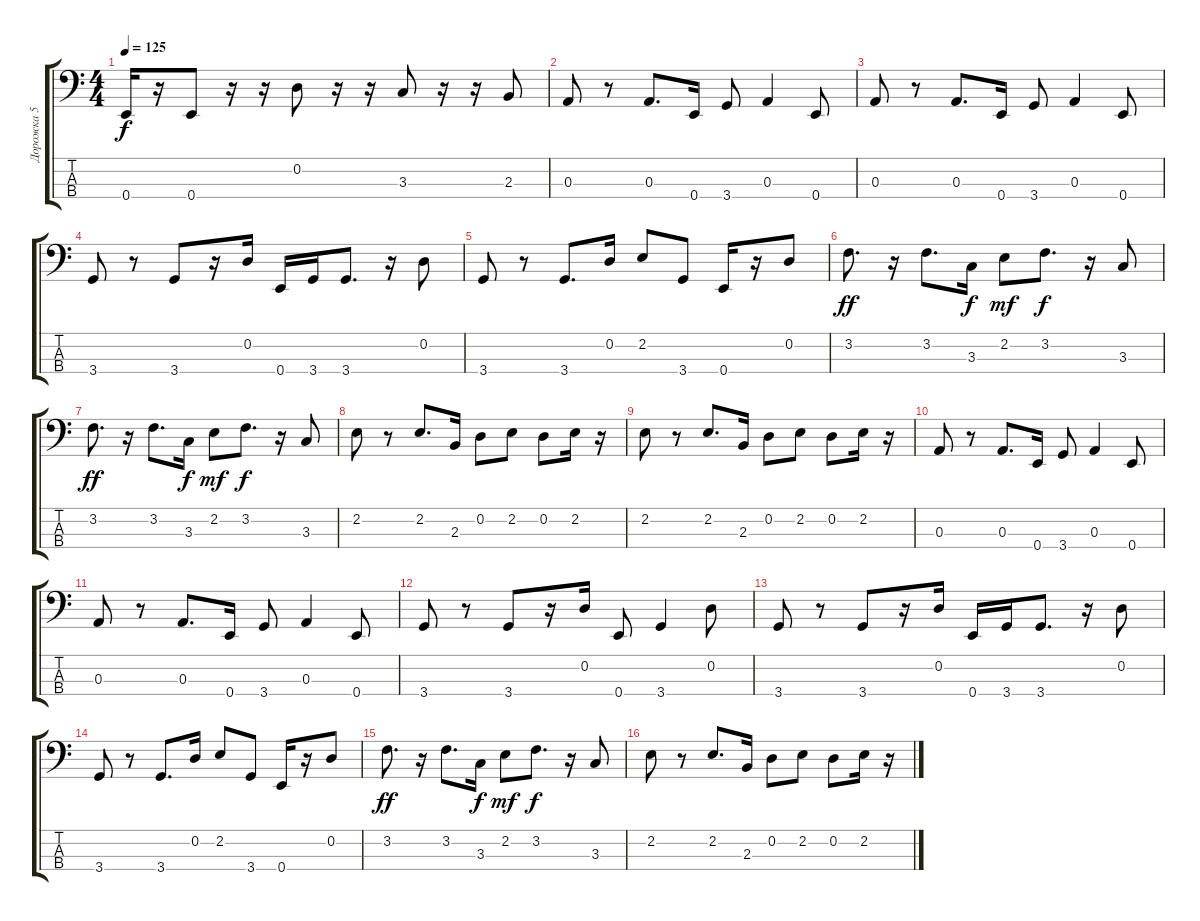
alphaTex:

\track ("Дорожка 5" "Дорожка 5") {instrument electricbassfinger}
\staff {score tabs}
\tuning (G2 D2 A1 E1) {hide}
\ts (4 4)
\tempo 125
\clef f4
\ks c
0.4.16{dy f} r.16 0.4.8 r.16 r.16 0.2.8 r.16 r.16 3.3.8 r.16 r.16 2.3.8 |
0.3.8 r.8 0.3.8{d} 0.4.16 3.4.8 0.3.4 0.4.8 |
0.3.8 r.8 0.3.8{d} 0.4.16 3.4.8 0.3.4 0.4.8 |
3.4.8 r.8 3.4.8 r.16 0.2.16 0.4.16 3.4.16 3.4.8{d} r.16 0.2.8 |
3.4.8 r.8 3.4.8{d} 0.2.16 2.2.8 3.4.8 0.4.16 r.16 0.2.8 |
3.2.8{d dy ff} r.16 3.2.8{d} 3.3.16{dy f} 2.2.8{dy mf} 3.2.8{d dy f} r.16 3.3.8 |
3.2.8{d dy ff} r.16 3.2.8{d} 3.3.16{dy f} 2.2.8{dy mf} 3.2.8{d dy f} r.16 3.3.8 |
2.2.8 r.8 2.2.8{d} 2.3.16 0.2.8 2.2.8 0.2.8 2.2.16 r.16 |
2.2.8 r.8 2.2.8{d} 2.3.16 0.2.8 2.2.8 0.2.8 2.2.16 r.16 |
0.3.8 r.8 0.3.8{d} 0.4.16 3.4.8 0.3.4 0.4.8 |
0.3.8 r.8 0.3.8{d} 0.4.16 3.4.8 0.3.4 0.4.8 |
3.4.8 r.8 3.4.8 r.16 0.2.16 0.4.8 3.4.4 0.2.8 |
3.4.8 r.8 3.4.8 r.16 0.2.16 0.4.16 3.4.16 3.4.8{d} r.16 0.2.8 |
3.4.8 r.8 3.4.8{d} 0.2.16 2.2.8 3.4.8 0.4.16 r.16 0.2.8 |
3.2.8{d dy ff} r.16 3.2.8{d} 3.3.16{dy f} 2.2.8{dy mf} 3.2.8{d dy f} r.16 3.3.8 |
2.2.8 r.8 2.2.8{d} 2.3.16 0.2.8 2.2.8 0.2.8 2.2.16 r.16
